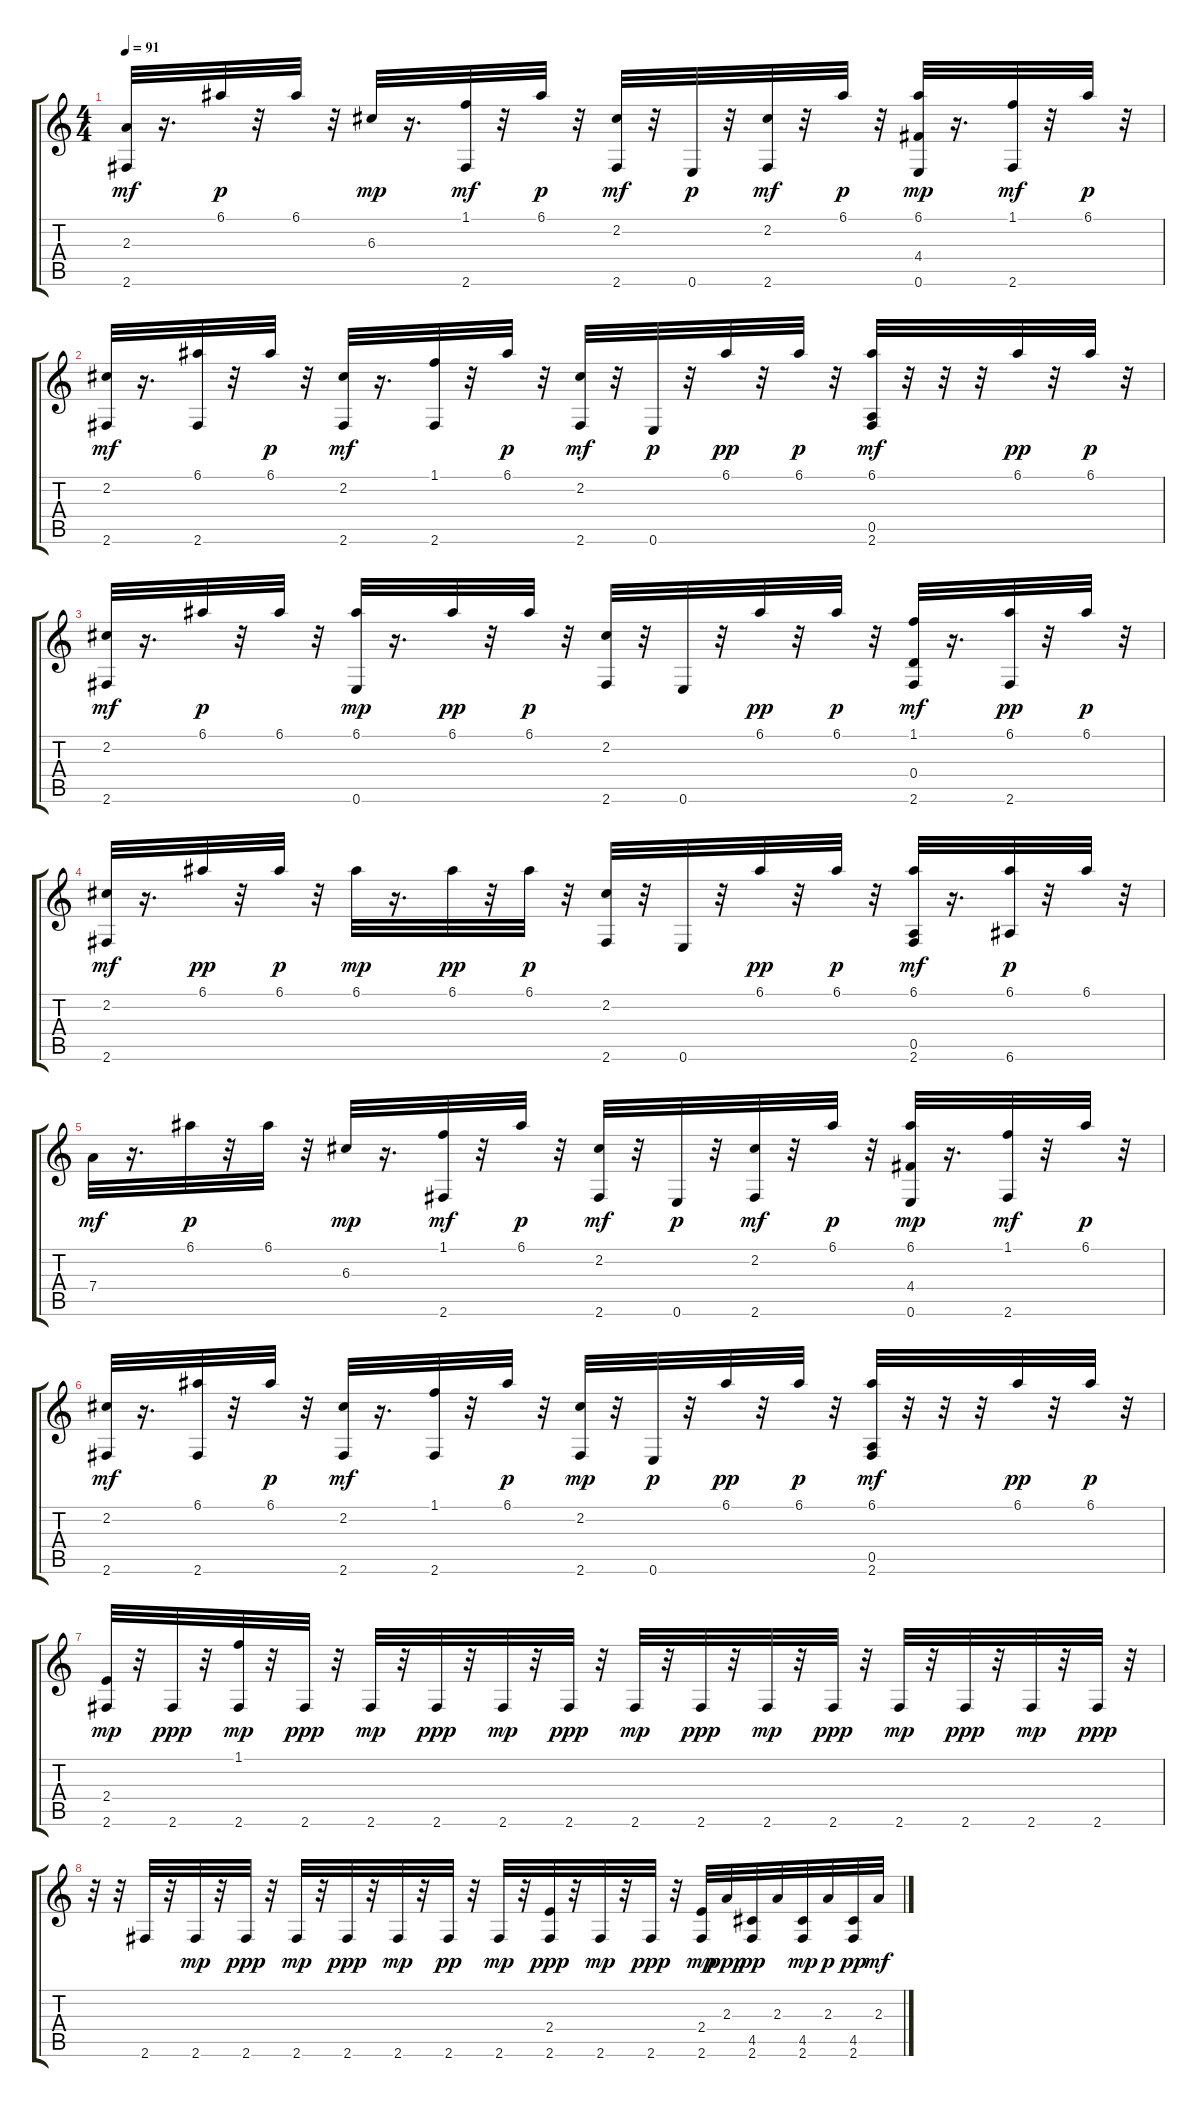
\track "" {instrument acousticguitarsteel}
\staff {score tabs}
\tuning (E4 B3 G3 D3 A2 E2) {hide}
\ts (4 4)
\tempo 91
\clef g2
\ks c
(2.3 2.6).32{dy mf} r.16{d} 6.1.32{dy p} r.32 6.1.32 r.32 6.3.32{dy mp} r.16{d} (1.1 2.6).32{dy mf} r.32 6.1.32{dy p} r.32 (2.2 2.6).32{dy mf} r.32 0.6.32{dy p} r.32 (2.2 2.6).32{dy mf} r.32 6.1.32{dy p} r.32 (6.1 4.4 0.6).32{dy mp} r.16{d} (1.1 2.6).32{dy mf} r.32 6.1.32{dy p} r.32 |
(2.2 2.6).32{dy mf} r.16{d} (6.1 2.6).32 r.32 6.1.32{dy p} r.32 (2.2 2.6).32{dy mf} r.16{d} (1.1 2.6).32 r.32 6.1.32{dy p} r.32 (2.2 2.6).32{dy mf} r.32 0.6.32{dy p} r.32 6.1.32{dy pp} r.32 6.1.32{dy p} r.32 (6.1 0.5 2.6).32{dy mf} r.32 r.32 r.32 6.1.32{dy pp} r.32 6.1.32{dy p} r.32 |
(2.2 2.6).32{dy mf} r.16{d} 6.1.32{dy p} r.32 6.1.32 r.32 (6.1 0.6).32{dy mp} r.16{d} 6.1.32{dy pp} r.32 6.1.32{dy p} r.32 (2.2 2.6).32 r.32 0.6.32 r.32 6.1.32{dy pp} r.32 6.1.32{dy p} r.32 (1.1 0.4 2.6).32{dy mf} r.16{d} (6.1 2.6).32{dy pp} r.32 6.1.32{dy p} r.32 |
(2.2 2.6).32{dy mf} r.16{d} 6.1.32{dy pp} r.32 6.1.32{dy p} r.32 6.1.32{dy mp} r.16{d} 6.1.32{dy pp} r.32 6.1.32{dy p} r.32 (2.2 2.6).32 r.32 0.6.32 r.32 6.1.32{dy pp} r.32 6.1.32{dy p} r.32 (6.1 0.5 2.6).32{dy mf} r.16{d} (6.1 6.6).32{dy p} r.32 6.1.32 r.32 |
7.4.32{dy mf} r.16{d} 6.1.32{dy p} r.32 6.1.32 r.32 6.3.32{dy mp} r.16{d} (1.1 2.6).32{dy mf} r.32 6.1.32{dy p} r.32 (2.2 2.6).32{dy mf} r.32 0.6.32{dy p} r.32 (2.2 2.6).32{dy mf} r.32 6.1.32{dy p} r.32 (6.1 4.4 0.6).32{dy mp} r.16{d} (1.1 2.6).32{dy mf} r.32 6.1.32{dy p} r.32 |
(2.2 2.6).32{dy mf} r.16{d} (6.1 2.6).32 r.32 6.1.32{dy p} r.32 (2.2 2.6).32{dy mf} r.16{d} (1.1 2.6).32 r.32 6.1.32{dy p} r.32 (2.2 2.6).32{dy mp} r.32 0.6.32{dy p} r.32 6.1.32{dy pp} r.32 6.1.32{dy p} r.32 (6.1 0.5 2.6).32{dy mf} r.32 r.32 r.32 6.1.32{dy pp} r.32 6.1.32{dy p} r.32 |
(2.4 2.6).32{dy mp instrument acousticguitarsteel} r.32 2.6.32{dy ppp} r.32 (1.1 2.6).32{dy mp} r.32 2.6.32{dy ppp} r.32 2.6.32{dy mp} r.32 2.6.32{dy ppp} r.32 2.6.32{dy mp} r.32 2.6.32{dy ppp} r.32 2.6.32{dy mp} r.32 2.6.32{dy ppp} r.32 2.6.32{dy mp} r.32 2.6.32{dy ppp} r.32 2.6.32{dy mp} r.32 2.6.32{dy ppp} r.32 2.6.32{dy mp} r.32 2.6.32{dy ppp} r.32 |
r.32 r.32 2.6.32 r.32 2.6.32{dy mp} r.32 2.6.32{dy ppp} r.32 2.6.32{dy mp} r.32 2.6.32{dy ppp} r.32 2.6.32{dy mp} r.32 2.6.32{dy pp} r.32 2.6.32{dy mp} r.32 (2.4 2.6).32{dy ppp} r.32 2.6.32{dy mp} r.32 2.6.32{dy ppp} r.32 (2.4 2.6).32{dy mp} 2.3.32{dy ppp} (4.5 2.6).32{dy pp instrument acousticgrandpiano} 2.3.32 (4.5 2.6).32{dy mp} 2.3.32{dy p} (4.5 2.6).32{dy pp} 2.3.32{dy mf}
